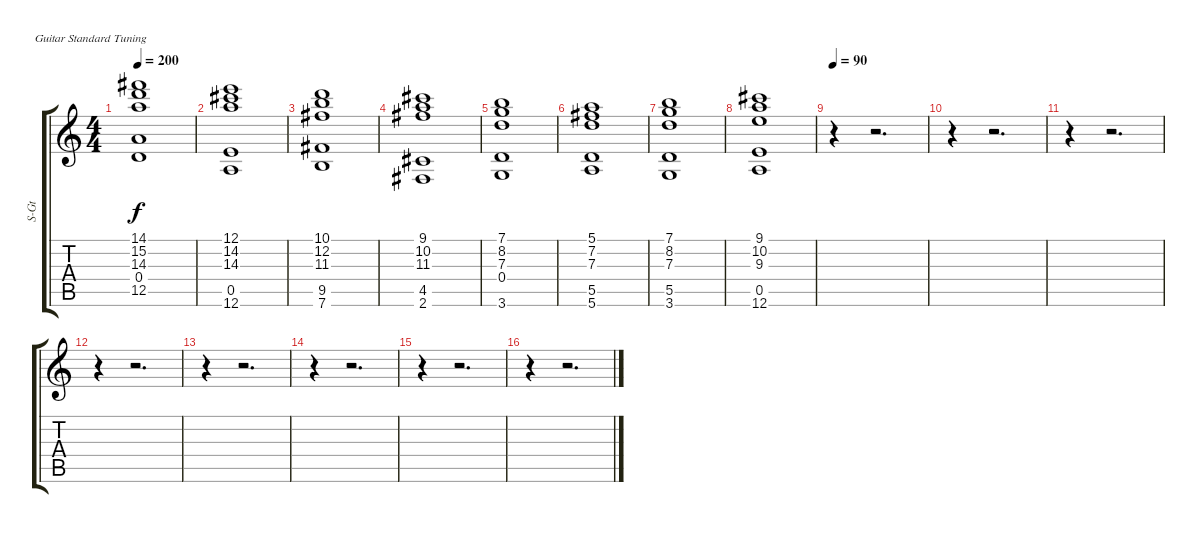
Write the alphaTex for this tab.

\bracketExtendMode groupsimilarinstruments
\otherSystemsTrackNameOrientation horizontal
\track ("Violin" "S-Gt") {instrument violin}
\staff {score tabs}
\tuning (E4 B3 G3 D3 A2 E2)
\displaytranspose 12
\ts (4 4)
\tempo 200
\clef g2
\ks c
(14.1{acc #} 15.2 14.3 0.4 12.5).1{dy f} |
(12.1 14.2{acc #} 14.3 0.5 12.6).1 |
(10.1 12.2 11.3{acc #} 9.5{acc #} 7.6).1 |
(9.1{acc #} 10.2 11.3{acc #} 4.5{acc #} 2.6{acc #}).1 |
(7.1 8.2 7.3 0.4 3.6).1 |
(5.1 7.2{acc #} 7.3 5.5 5.6).1 |
(7.1 8.2 7.3 5.5 3.6).1 |
(9.1{acc #} 10.2 9.3 0.5 12.6).1 |
\tempo 90
r.4 r.2{d} |
r.4 r.2{d} |
r.4 r.2{d} |
r.4 r.2{d} |
r.4 r.2{d} |
r.4 r.2{d} |
r.4 r.2{d} |
r.4 r.2{d}
